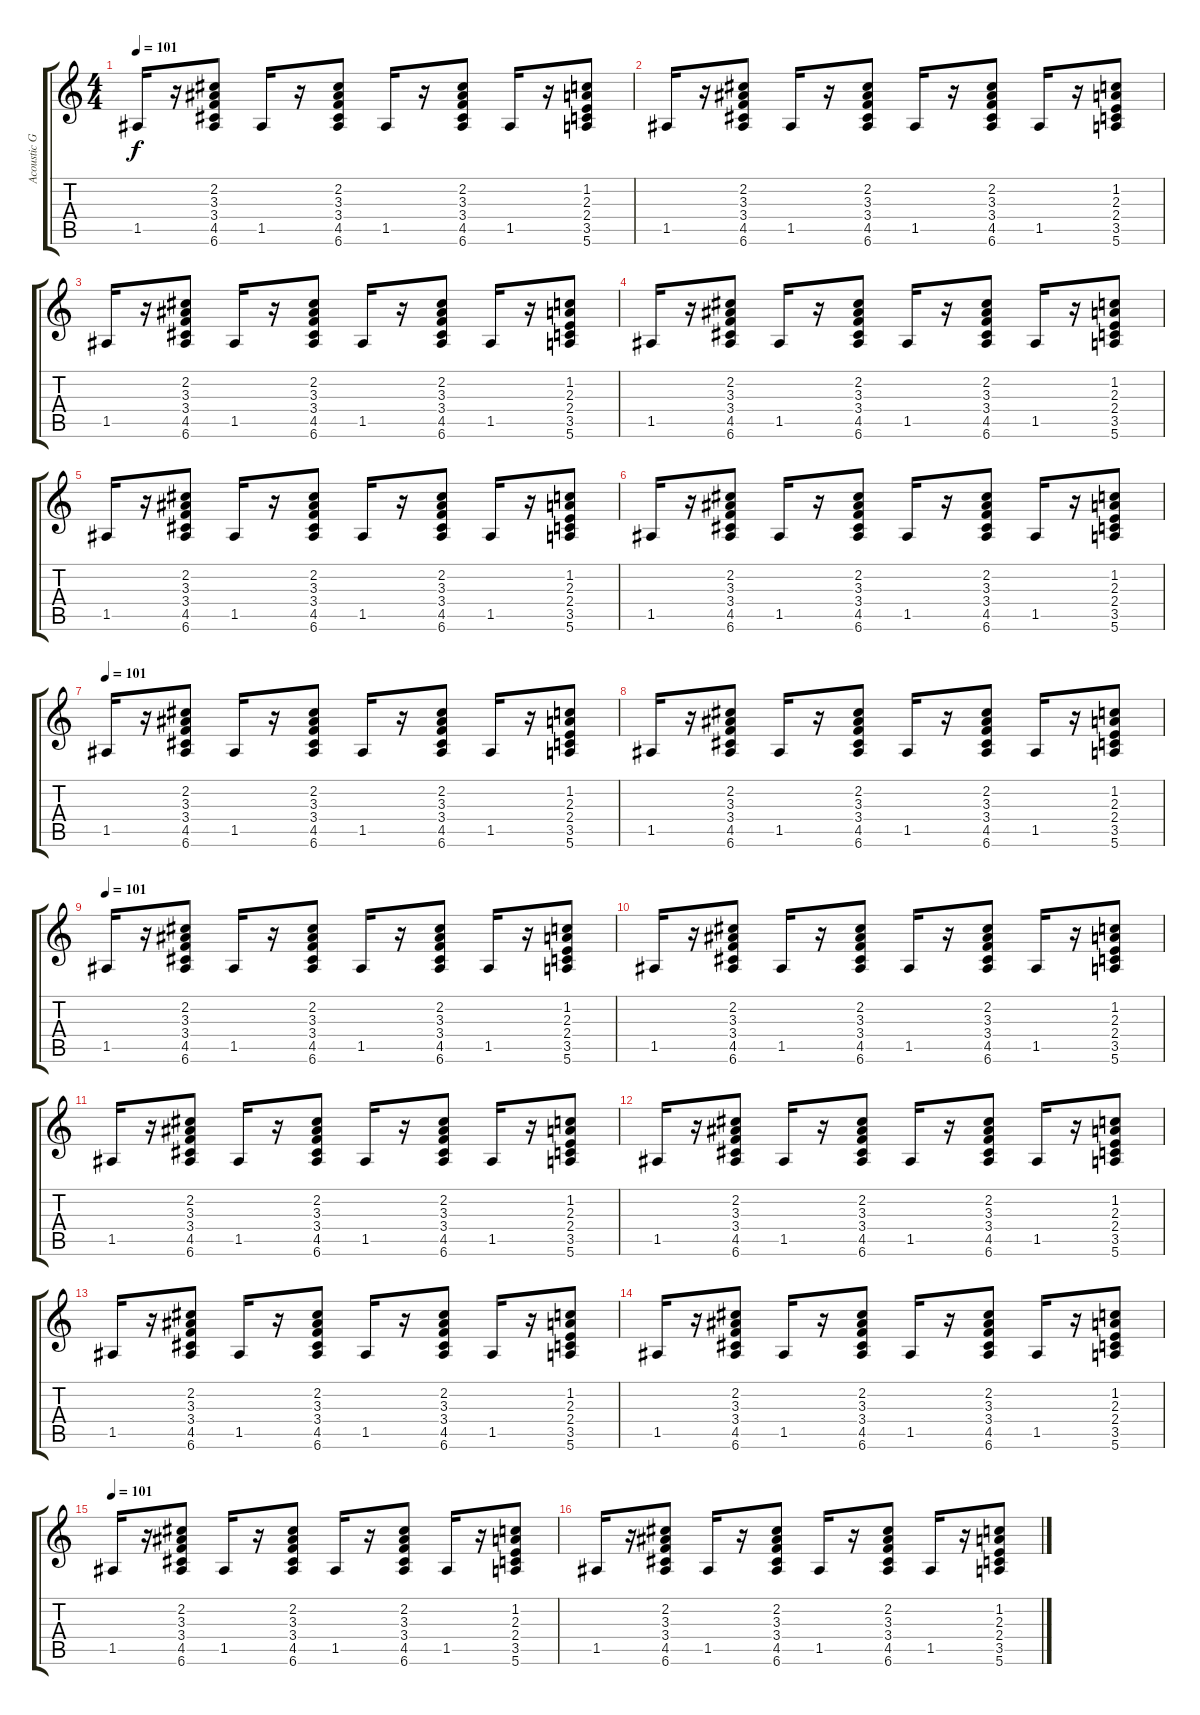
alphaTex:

\track ("Acoustic Guitar (steel)" "Acoustic G") {instrument acousticguitarsteel}
\staff {score tabs}
\tuning (E4 B3 G3 D3 A2 E2) {hide}
\ts (4 4)
\tempo 101
\clef g2
\ks c
1.5.16{dy f} r.16 (2.2 3.3 3.4 4.5 6.6).8 1.5.16 r.16 (2.2 3.3 3.4 4.5 6.6).8 1.5.16 r.16 (2.2 3.3 3.4 4.5 6.6).8 1.5.16 r.16 (1.2 2.3 2.4 3.5 5.6).8 |
1.5.16 r.16 (2.2 3.3 3.4 4.5 6.6).8 1.5.16 r.16 (2.2 3.3 3.4 4.5 6.6).8 1.5.16 r.16 (2.2 3.3 3.4 4.5 6.6).8 1.5.16 r.16 (1.2 2.3 2.4 3.5 5.6).8 |
1.5.16 r.16 (2.2 3.3 3.4 4.5 6.6).8 1.5.16 r.16 (2.2 3.3 3.4 4.5 6.6).8 1.5.16 r.16 (2.2 3.3 3.4 4.5 6.6).8 1.5.16 r.16 (1.2 2.3 2.4 3.5 5.6).8 |
1.5.16 r.16 (2.2 3.3 3.4 4.5 6.6).8 1.5.16 r.16 (2.2 3.3 3.4 4.5 6.6).8 1.5.16 r.16 (2.2 3.3 3.4 4.5 6.6).8 1.5.16 r.16 (1.2 2.3 2.4 3.5 5.6).8 |
1.5.16 r.16 (2.2 3.3 3.4 4.5 6.6).8 1.5.16 r.16 (2.2 3.3 3.4 4.5 6.6).8 1.5.16 r.16 (2.2 3.3 3.4 4.5 6.6).8 1.5.16 r.16 (1.2 2.3 2.4 3.5 5.6).8 |
1.5.16 r.16 (2.2 3.3 3.4 4.5 6.6).8 1.5.16 r.16 (2.2 3.3 3.4 4.5 6.6).8 1.5.16 r.16 (2.2 3.3 3.4 4.5 6.6).8 1.5.16 r.16 (1.2 2.3 2.4 3.5 5.6).8 |
\tempo 101
1.5.16 r.16 (2.2 3.3 3.4 4.5 6.6).8 1.5.16 r.16 (2.2 3.3 3.4 4.5 6.6).8 1.5.16 r.16 (2.2 3.3 3.4 4.5 6.6).8 1.5.16 r.16 (1.2 2.3 2.4 3.5 5.6).8 |
1.5.16 r.16 (2.2 3.3 3.4 4.5 6.6).8 1.5.16 r.16 (2.2 3.3 3.4 4.5 6.6).8 1.5.16 r.16 (2.2 3.3 3.4 4.5 6.6).8 1.5.16 r.16 (1.2 2.3 2.4 3.5 5.6).8 |
\tempo 101
1.5.16 r.16 (2.2 3.3 3.4 4.5 6.6).8 1.5.16 r.16 (2.2 3.3 3.4 4.5 6.6).8 1.5.16 r.16 (2.2 3.3 3.4 4.5 6.6).8 1.5.16 r.16 (1.2 2.3 2.4 3.5 5.6).8 |
1.5.16 r.16 (2.2 3.3 3.4 4.5 6.6).8 1.5.16 r.16 (2.2 3.3 3.4 4.5 6.6).8 1.5.16 r.16 (2.2 3.3 3.4 4.5 6.6).8 1.5.16 r.16 (1.2 2.3 2.4 3.5 5.6).8 |
1.5.16 r.16 (2.2 3.3 3.4 4.5 6.6).8 1.5.16 r.16 (2.2 3.3 3.4 4.5 6.6).8 1.5.16 r.16 (2.2 3.3 3.4 4.5 6.6).8 1.5.16 r.16 (1.2 2.3 2.4 3.5 5.6).8 |
1.5.16 r.16 (2.2 3.3 3.4 4.5 6.6).8 1.5.16 r.16 (2.2 3.3 3.4 4.5 6.6).8 1.5.16 r.16 (2.2 3.3 3.4 4.5 6.6).8 1.5.16 r.16 (1.2 2.3 2.4 3.5 5.6).8 |
1.5.16 r.16 (2.2 3.3 3.4 4.5 6.6).8 1.5.16 r.16 (2.2 3.3 3.4 4.5 6.6).8 1.5.16 r.16 (2.2 3.3 3.4 4.5 6.6).8 1.5.16 r.16 (1.2 2.3 2.4 3.5 5.6).8 |
1.5.16 r.16 (2.2 3.3 3.4 4.5 6.6).8 1.5.16 r.16 (2.2 3.3 3.4 4.5 6.6).8 1.5.16 r.16 (2.2 3.3 3.4 4.5 6.6).8 1.5.16 r.16 (1.2 2.3 2.4 3.5 5.6).8 |
\tempo 101
1.5.16 r.16 (2.2 3.3 3.4 4.5 6.6).8 1.5.16 r.16 (2.2 3.3 3.4 4.5 6.6).8 1.5.16 r.16 (2.2 3.3 3.4 4.5 6.6).8 1.5.16 r.16 (1.2 2.3 2.4 3.5 5.6).8 |
1.5.16 r.16 (2.2 3.3 3.4 4.5 6.6).8 1.5.16 r.16 (2.2 3.3 3.4 4.5 6.6).8 1.5.16 r.16 (2.2 3.3 3.4 4.5 6.6).8 1.5.16 r.16 (1.2 2.3 2.4 3.5 5.6).8
